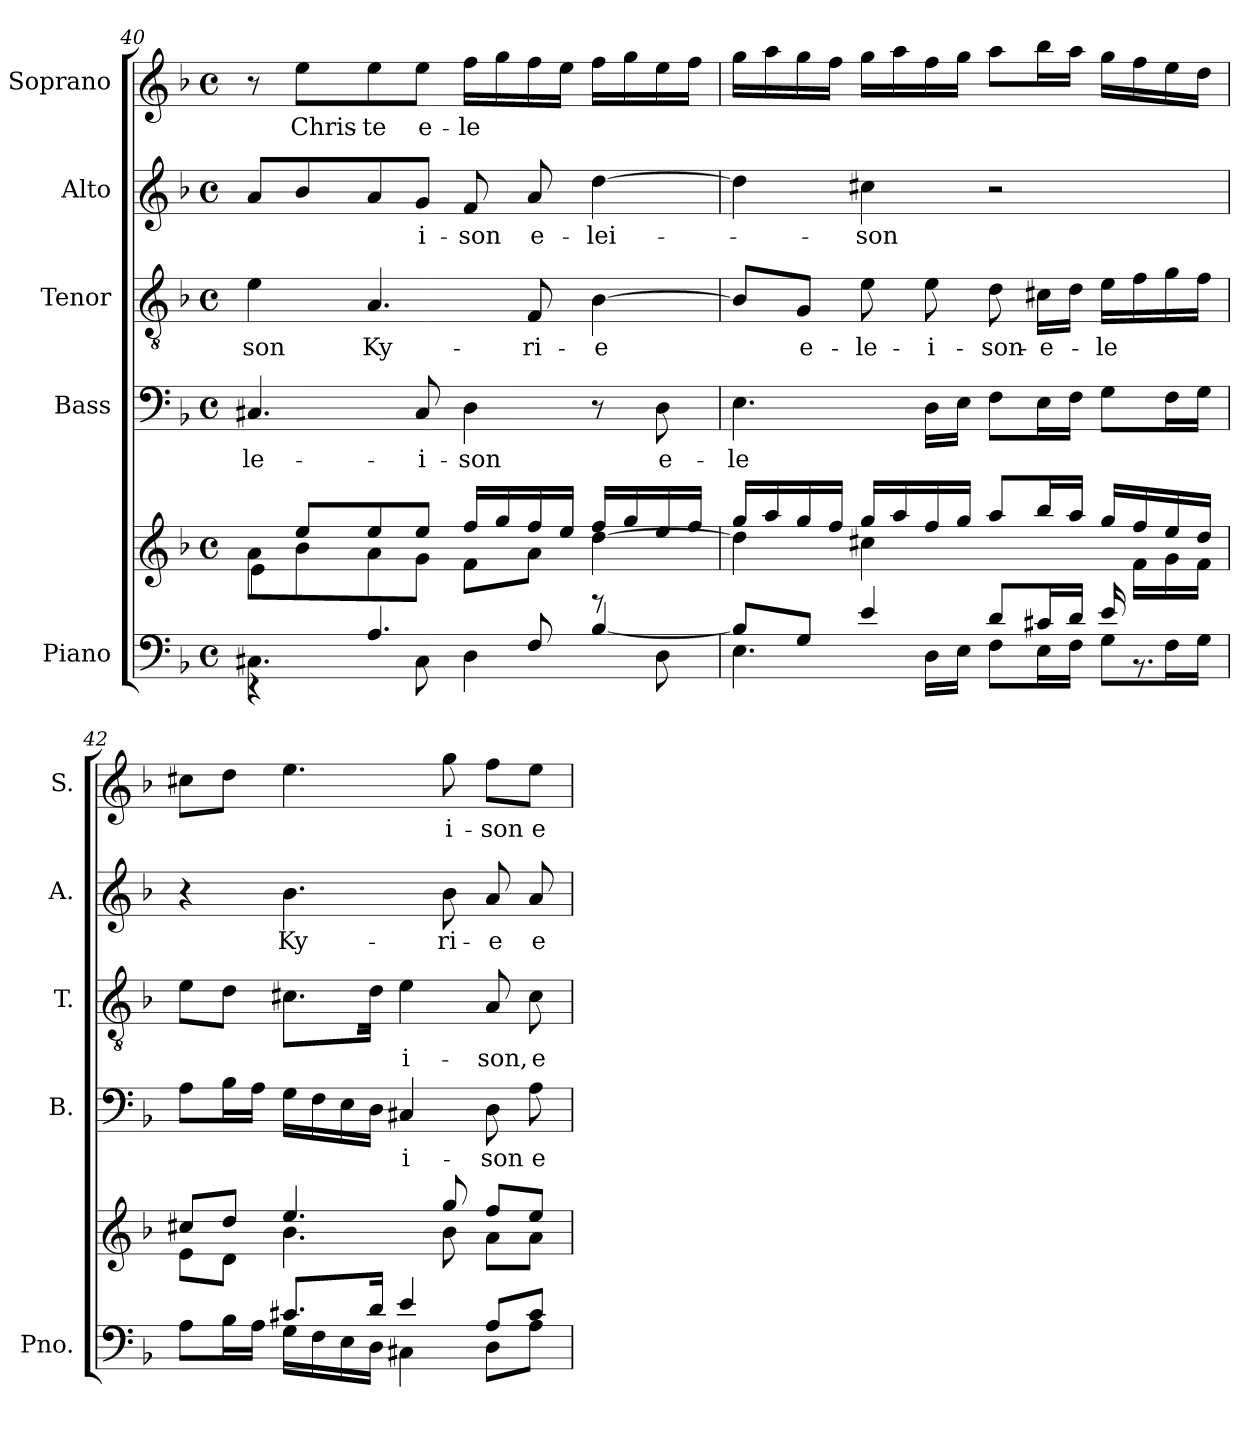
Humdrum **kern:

**kern	**kern	**kern	**text	**kern	**text	**kern	**text	**kern	**text
*part5	*part5	*part4	*part4	*part3	*part3	*part2	*part2	*part1	*part1
*staff6	*staff5	*staff4	*staff4	*staff3	*staff3	*staff2	*staff2	*staff1	*staff1
*I"Piano	*	*I"Bass	*	*I"Tenor	*	*I"Alto	*	*I"Soprano	*
*I'Pno.	*	*I'B.	*	*I'T.	*	*I'A.	*	*I'S.	*
*clefF4	*clefG2	*clefF4	*	*clefGv2	*	*clefG2	*	*clefG2	*
*k[b-]	*k[b-]	*k[b-]	*	*k[b-]	*	*k[b-]	*	*k[b-]	*
*F:	*F:	*F:	*	*F:	*	*F:	*	*F:	*
*M4/4	*M4/4	*M4/4	*	*M4/4	*	*M4/4	*	*M4/4	*
*met(c)	*met(c)	*met(c)	*	*met(c)	*	*met(c)	*	*met(c)	*
=40	=40	=40	=40	=40	=40	=40	=40	=40	=40
*^	*^	*	*	*	*	*	*	*	*
*	*	*	*^	*	*	*	*	*	*	*	*
!	!	!	!	!	!	!LO:LY:b	!	!LO:LY:b	!	!	!	!
4.C#X\	4r	8a\L	8ryy	4e\	4.C#X/	-le-	4e\	-son	8a/L	.	8r	.
!	!	!	!	!	!	!	!	!	!	!	!	!LO:LY:b
.	.	8b-\	8ee/L	.	.	.	.	.	8b-/	.	8ee\L	Chris-
!	!	!	!	!	!	!	!	!LO:LY:b	!	!	!	!LO:LY:b
.	4.A/	8a\	8ee/	2.ryy	.	.	4.A/	Ky-	8a/	.	8ee\	-te
!	!	!	!	!	!	!LO:LY:b	!	!	!	!LO:LY:b	!	!LO:LY:b
8C#\	.	8g\J	8ee/J	.	8C#/	-i-	.	.	8g/J	i-	8ee\J	e-
!	!	!	!	!	!	!LO:LY:b	!	!	!	!LO:LY:b	!	!LO:LY:b
4D\	.	8f\L	16ff/LL	.	4D\	-son	.	.	8f/	-son	16ff\LL	-le
.	.	.	16gg/	.	.	.	.	.	.	.	16gg\	.
!	!	!	!	!	!	!	!	!LO:LY:b	!	!LO:LY:b	!	!
.	8F/	8a\J	16ff/	.	.	.	8F/	-ri-	8a/	e-	16ff\	.
.	.	.	16ee/JJ	.	.	.	.	.	.	.	16ee\JJ	.
!	!	!	!	!	!	!	!	!LO:LY:b	!	!LO:LY:b	!	!
8r	[4B-/	[4dd\	16ff/LL	.	8r	.	[4B-\	-e	[4dd\	-lei-	16ff\LL	.
.	.	.	16gg/	.	.	.	.	.	.	.	16gg\	.
!	!	!	!	!	!	!LO:LY:b	!	!	!	!	!	!
8D\	.	.	16ee/	.	8D\	e-	.	.	.	.	16ee\	.
.	.	.	16ff/JJ	.	.	.	.	.	.	.	16ff\JJ	.
=41	=41	=41	=41	=41	=41	=41	=41	=41	=41	=41	=41	=41
!	!	!	!	!	!	!LO:LY:b	!	!	!	!	!	!
4.E\	8B-/L]	4dd\]	16gg/LL	16ryy	4.E\	-le	8B-/L]	.	4dd\]	.	16gg\LL	.
*	*	*	*v	*v	*	*	*	*	*	*	*	*
.	.	.	16aa/	.	.	.	.	.	.	16aa\	.
!	!	!	!	!	!	!	!LO:LY:b	!	!	!	!
.	8G/J	.	16gg/	.	.	8G/J	-e-	.	.	16gg\	.
.	.	.	16ff/JJ	.	.	.	.	.	.	16ff\JJ	.
!	!	!	!	!	!	!	!LO:LY:b	!	!LO:LY:b	!	!
.	4e/	4cc#X\	16gg/LL	.	.	8e\	le-	4cc#X\	-son	16gg\LL	.
.	.	.	16aa/	.	.	.	.	.	.	16aa\	.
!	!	!	!	!	!	!	!LO:LY:b	!	!	!	!
16D\LL	.	.	16ff/	16D\LL	.	8e\	-i-	.	.	16ff\	.
16E\JJ	.	.	16gg/JJ	16E\JJ	.	.	.	.	.	16gg\JJ	.
!	!	!	!	!	!	!	!LO:LY:b	!	!	!	!
8F\L	8d/L	2ryy	8aa/L	8F\L	.	8d\	-son-	2r	.	8aa\L	.
!	!	!	!	!	!	!	!LO:LY:b	!	!	!	!
16E\L	16c#X/L	.	16bb-/L	16E\L	.	16c#X\LL	-e-	.	.	16bb-\L	.
16F\JJ	16d/JJ	.	16aa/JJ	16F\JJ	.	16d\JJ	.	.	.	16aa\JJ	.
!	!	!	!	!	!	!	!LO:LY:b	!	!	!	!
8G\L	16e/	.	16gg/LL	8G\L	.	16e\LL	-le	.	.	16gg\LL	.
*	*	*	*^	*	*	*	*	*	*	*	*
.	8.r	.	16ff/	16f\LL	.	.	16f\	.	.	.	16ff\	.
16F\L	.	.	16ee/	16g\	16F\L	.	16g\	.	.	.	16ee\	.
16G\JJ	.	.	16dd/JJ	16f\JJ	16G\JJ	.	16f\JJ	.	.	.	16dd\JJ	.
!!LO:PB:g=z
=42	=42	=42	=42	=42	=42	=42	=42	=42	=42	=42	=42	=42
*	*	*	*	*	*	*	*^	*	*	*	*	*
8A\L	4ryy	4ryy	8cc#X/L	8e\L	8A\L	.	8e\L	1r	.	4r	.	8cc#X\L	.
16B-\L	.	.	8dd/J	8d\J	16B-\L	.	8d\J	.	.	.	.	8dd\J	.
16A\JJ	.	.	.	.	16A\JJ	.	.	.	.	.	.	.	.
!	!	!	!	!	!	!	!	!	!	!	!LO:LY:b	!	!
16G\LL	8.c#X/L	4.b-\	4.ee/	2.ryy	16G\LL	.	8.c#X\L	.	.	4.b-\	Ky-	4.ee\	.
16F\	.	.	.	.	16F\	.	.	.	.	.	.	.	.
16E\	.	.	.	.	16E\	.	.	.	.	.	.	.	.
16D\JJ	16d/Jk	.	.	.	16D\JJ	.	16d\Jk	.	.	.	.	.	.
!	!	!	!	!	!	!LO:LY:b	!	!	!LO:LY:b	!	!	!	!
4C#X\	4e/	.	.	.	4C#X/	i-	4e\	.	i-	.	.	.	.
!	!	!	!	!	!	!	!	!	!	!	!LO:LY:b	!	!LO:LY:b
.	.	8b-\	8gg/	.	.	.	.	.	.	8b-\	-ri-	8gg\	i-
!	!	!	!	!	!	!LO:LY:b	!	!	!LO:LY:b	!	!LO:LY:b	!	!LO:LY:b
8D\L	8A/L	8a\L	8ff/L	.	8D\	-son	8A/	.	-son,	8a/	-e	8ff\L	-son
!	!	!	!	!	!	!LO:LY:b	!	!	!LO:LY:b	!	!LO:LY:b	!	!LO:LY:b
8A\J	8c#/J	8a\J	8ee/J	.	8A\	e-	8c#\	.	e-	8a/	e-	8ee\J	e-
*v	*v	*	*	*	*	*	*v	*v	*	*	*	*	*
*	*v	*v	*v	*	*	*	*	*	*	*	*
=	=	=	=	=	=	=	=	=	=
*-	*-	*-	*-	*-	*-	*-	*-	*-	*-
